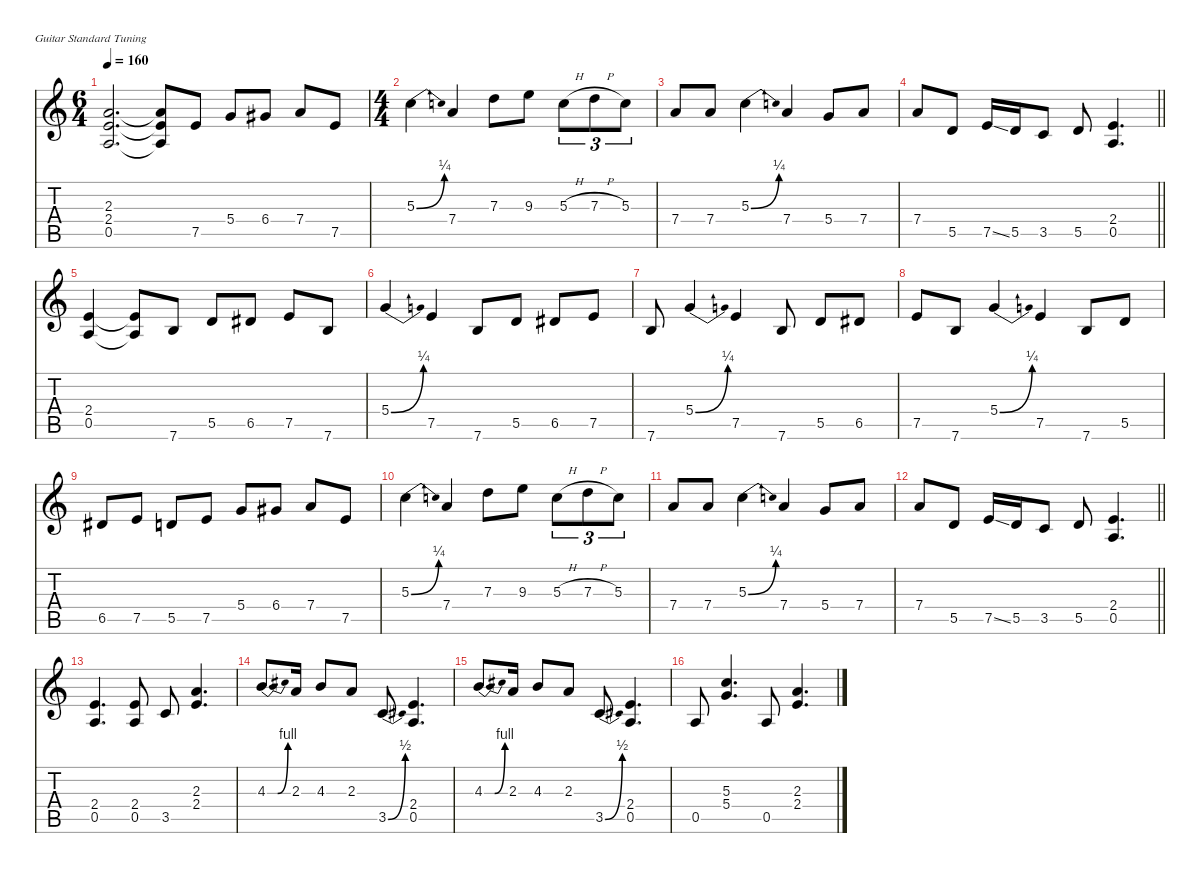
\defaultSystemsLayout 4
\hideDynamics
\bracketExtendMode nobrackets
\singleTrackTrackNamePolicy hidden
\multiTrackTrackNamePolicy hidden
\firstSystemTrackNameMode fullname
\firstSystemTrackNameOrientation horizontal
\otherSystemsTrackNameOrientation horizontal
\track ("Guitar 1" "od.guit.") {defaultSystemsLayout 8 mute instrument overdrivenguitar}
\staff {score tabs}
\tuning (E4 B3 G3 D3 A2 E2)
\ts (6 4)
\tempo 160
\clef g2
\ks c
(2.3{t} 2.4{t} 0.5{t}).2{d dy f beam Up} (2.3{t} 2.4{t} 0.5{t}).8{beam Up} 7.5.8{beam Up} 5.4.8{beam Up} 6.4{acc #}.8{beam Up} 7.4.8{beam Up} 7.5.8{beam Up} |
\ts (4 4)
5.3{be (bend 0 0 30 1)}.4{beam Down} 7.4.4{beam Up} 7.3.8{beam Down} 9.3.8{beam Down} 5.3{h}.8{tu (3 2) beam Down} 7.3{h}.8{tu (3 2) beam Down} 5.3.8{tu (3 2) beam Down} |
7.4.8{beam Up} 7.4.8{beam Up} 5.3{be (bend 0 0 30 1)}.4{beam Down} 7.4.4{beam Up} 5.4.8{beam Up} 7.4.8{beam Up} |
\barLineRight lightlight
7.4.8{beam Up} 5.5.8{beam Up} 7.5{ss}.16{beam Up} 5.5.16{beam Up} 3.5.8{beam Up} 5.5.8{beam Up} (2.4 0.5).4{d beam Up} |
(2.4 0.5).4{beam Up} (2.4{t} 0.5{t}).8{beam Up} 7.6.8{beam Up} 5.5.8{beam Up} 6.5{acc #}.8{beam Up} 7.5.8{beam Up} 7.6.8{beam Up} |
5.4{be (bend 0 0 30 1)}.4{beam Up} 7.5.4{beam Up} 7.6.8{beam Up} 5.5.8{beam Up} 6.5{acc #}.8{beam Up} 7.5.8{beam Up} |
7.6.8{beam Up} 5.4{be (bend 0 0 30 1)}.4{beam Up} 7.5.4{beam Up} 7.6.8{beam Up} 5.5.8{beam Up} 6.5{acc #}.8{beam Up} |
7.5.8{beam Up} 7.6.8{beam Up} 5.4{be (bend 0 0 30 1)}.4{beam Up} 7.5.4{beam Up} 7.6.8{beam Up} 5.5.8{beam Up} |
6.5{acc #}.8{beam Up} 7.5.8{beam Up} 5.5.8{beam Up} 7.5.8{beam Up} 5.4.8{beam Up} 6.4{acc #}.8{beam Up} 7.4.8{beam Up} 7.5.8{beam Up} |
5.3{be (bend 0 0 30 1)}.4{beam Down} 7.4.4{beam Up} 7.3.8{beam Down} 9.3.8{beam Down} 5.3{h}.8{tu (3 2) beam Down} 7.3{h}.8{tu (3 2) beam Down} 5.3.8{tu (3 2) beam Down} |
7.4.8{beam Up} 7.4.8{beam Up} 5.3{be (bend 0 0 30 1)}.4{beam Down} 7.4.4{beam Up} 5.4.8{beam Up} 7.4.8{beam Up} |
\barLineRight lightlight
7.4.8{beam Up} 5.5.8{beam Up} 7.5{ss}.16{beam Up} 5.5.16{beam Up} 3.5.8{beam Up} 5.5.8{beam Up} (2.4 0.5).4{d beam Up} |
(2.4 0.5).4{d beam Up} (2.4 0.5).8{beam Up} 3.5.8{beam Up} (2.3 2.4).4{d beam Up} |
4.3{be (bendrelease 0 0 15 4 36 4 7.0000002 0)}.8{d beam Up} 2.3.16{beam Up} 4.3.8{beam Up} 2.3.8{beam Up} 3.5{be (bend 0 0 30 2)}.8{beam Up} (2.4 0.5).4{d beam Up} |
4.3{be (bendrelease 0 0 15 4 36 4 7.0000002 0)}.8{d beam Up} 2.3.16{beam Up} 4.3.8{beam Up} 2.3.8{beam Up} 3.5{be (bend 0 0 30 2)}.8{beam Up} (2.4 0.5).4{d beam Up} |
0.5.8{beam Up} (5.3 5.4).4{d beam Up} 0.5.8{beam Up} (2.3 2.4).4{d beam Up}
